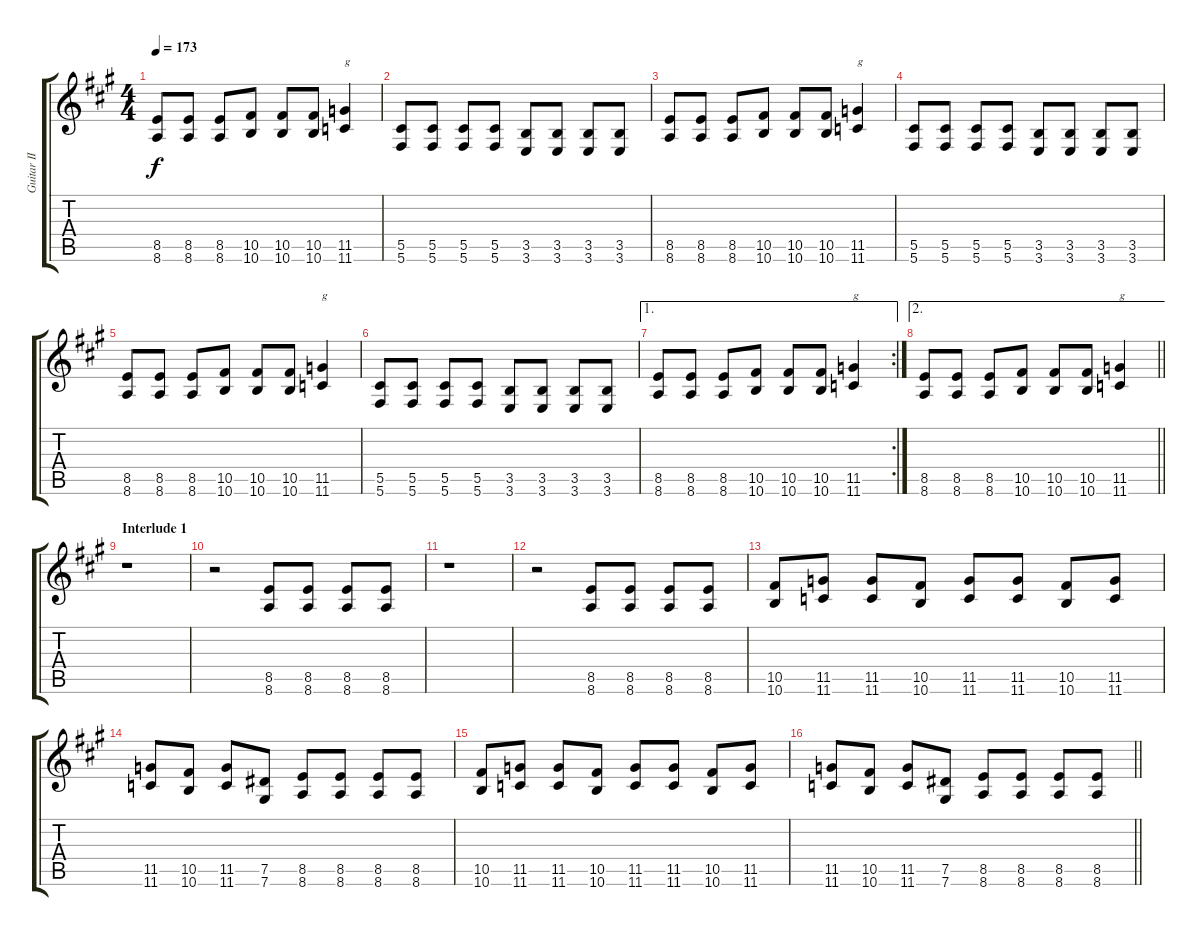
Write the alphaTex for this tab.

\track ("Guitar II" "Guitar II") {instrument distortionguitar}
\staff {score tabs}
\tuning (Eb4 Bb3 Gb3 Db3 Ab2 Db2) {hide}
\ts (4 4)
\tempo 173
\clef g2
\ks f#minor
(8.5 8.6).8{dy f} (8.5 8.6).8 (8.5 8.6).8 (10.5 10.6).8 (10.5 10.6).8 (10.5 10.6).8 (11.5 11.6).4{txt "g"} |
(5.5 5.6).8 (5.5 5.6).8 (5.5 5.6).8 (5.5 5.6).8 (3.5 3.6).8 (3.5 3.6).8 (3.5 3.6).8 (3.5 3.6).8 |
(8.5 8.6).8 (8.5 8.6).8 (8.5 8.6).8 (10.5 10.6).8 (10.5 10.6).8 (10.5 10.6).8 (11.5 11.6).4{txt "g"} |
(5.5 5.6).8 (5.5 5.6).8 (5.5 5.6).8 (5.5 5.6).8 (3.5 3.6).8 (3.5 3.6).8 (3.5 3.6).8 (3.5 3.6).8 |
(8.5 8.6).8 (8.5 8.6).8 (8.5 8.6).8 (10.5 10.6).8 (10.5 10.6).8 (10.5 10.6).8 (11.5 11.6).4{txt "g"} |
(5.5 5.6).8 (5.5 5.6).8 (5.5 5.6).8 (5.5 5.6).8 (3.5 3.6).8 (3.5 3.6).8 (3.5 3.6).8 (3.5 3.6).8 |
\ae 1
\rc 2
(8.5 8.6).8 (8.5 8.6).8 (8.5 8.6).8 (10.5 10.6).8 (10.5 10.6).8 (10.5 10.6).8 (11.5 11.6).4{txt "g"} |
\ae 2
\barLineRight lightlight
(8.5 8.6).8 (8.5 8.6).8 (8.5 8.6).8 (10.5 10.6).8 (10.5 10.6).8 (10.5 10.6).8 (11.5 11.6).4{txt "g"} |
\section ("" "Interlude 1")
r.1 |
r.2 (8.5 8.6).8 (8.5 8.6).8 (8.5 8.6).8 (8.5 8.6).8 |
r.1 |
r.2 (8.5 8.6).8 (8.5 8.6).8 (8.5 8.6).8 (8.5 8.6).8 |
(10.5 10.6).8 (11.5 11.6).8 (11.5 11.6).8 (10.5 10.6).8 (11.5 11.6).8 (11.5 11.6).8 (10.5 10.6).8 (11.5 11.6).8 |
(11.5 11.6).8 (10.5 10.6).8 (11.5 11.6).8 (7.5 7.6).8 (8.5 8.6).8 (8.5 8.6).8 (8.5 8.6).8 (8.5 8.6).8 |
(10.5 10.6).8 (11.5 11.6).8 (11.5 11.6).8 (10.5 10.6).8 (11.5 11.6).8 (11.5 11.6).8 (10.5 10.6).8 (11.5 11.6).8 |
\barLineRight lightlight
(11.5 11.6).8 (10.5 10.6).8 (11.5 11.6).8 (7.5 7.6).8 (8.5 8.6).8 (8.5 8.6).8 (8.5 8.6).8 (8.5 8.6).8
